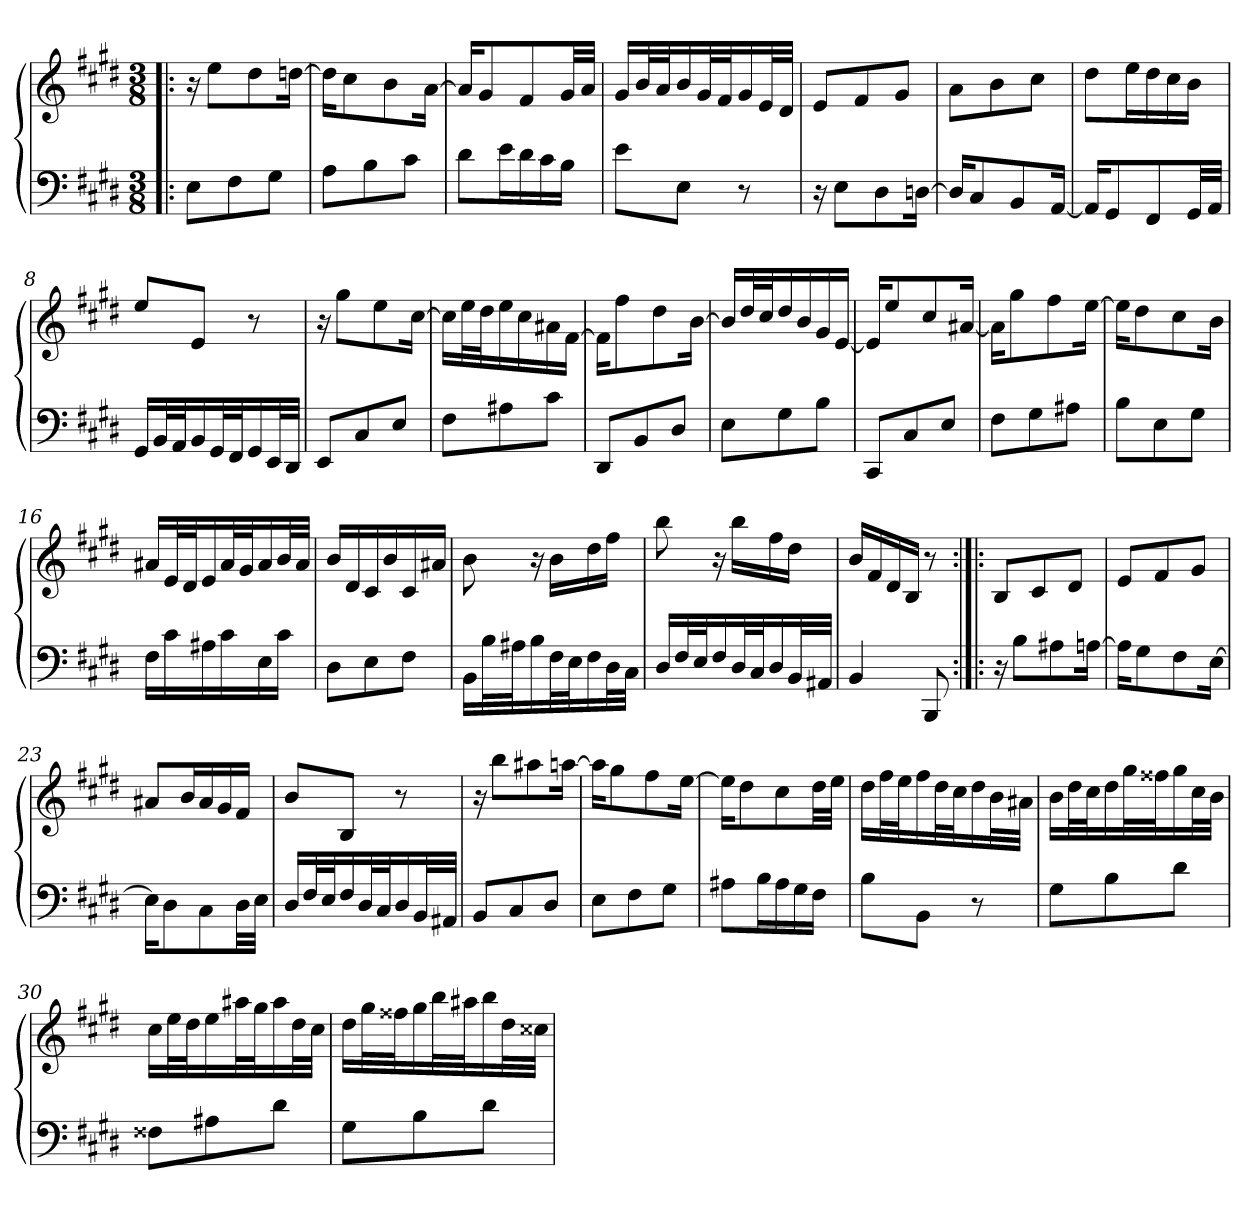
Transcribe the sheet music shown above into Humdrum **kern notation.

**kern	**kern
*part1	*part1
*staff2	*staff1
*clefF4	*clefG2
*k[f#c#g#d#]	*k[f#c#g#d#]
*E:	*E:
*M3/8	*M3/8
=!|:	=!|:
8EL	16r
.	8eeL
8F#	.
.	8dd#
8G#J	.
.	[16ddnJk
=2	=2
8AL	16ddKL]
.	8cc#
8B	.
.	8b
8c#J	.
.	[16aJk
=3	=3
8d#L	16aKL]
.	8g#
16eL	.
16d#	8f#
16c#	.
16BJJ	32g#LL
.	32aJJJ
=4	=4
8eL	16g#LL
.	32bL
.	32aJ
8EJ	16b
.	32g#L
.	32f#J
8r	16g#
.	32eL
.	32d#JJJ
=5	=5
16r	8eL
8EL	.
.	8f#
8D#	.
.	8g#J
[16DnJk	.
=6	=6
16DKL]	8aL
8C#	.
.	8b
8BB	.
.	8cc#J
[16AAJk	.
=7	=7
16AAKL]	8dd#L
8GG#	.
.	16eeL
8FF#	16dd#
.	16cc#
32GG#LL	16bJJ
32AAJJJ	.
=8	=8
16GG#LL	8eeL
32BBL	.
32AAJ	.
16BB	8eJ
32GG#L	.
32FF#J	.
16GG#	8r
32EEL	.
32DD#JJJ	.
=9	=9
8EEL	16r
.	8gg#L
8C#	.
.	8ee
8EJ	.
.	[16cc#Jk
=10	=10
8F#L	16cc#LL]
.	32eeL
.	32dd#J
8A#X	16ee
.	16cc#
8c#J	16a#X
.	[16f#JJ
=11	=11
8DD#L	16f#KL]
.	8ff#
8BB	.
.	8dd#
8D#J	.
.	[16bJk
=12	=12
8EL	16bLL]
.	32dd#L
.	32cc#J
8G#	16dd#
.	16b
8BJ	16g#
.	[16eJJ
=13	=13
8CC#L	16eKL]
.	8ee
8C#	.
.	8cc#
8EJ	.
.	[16a#XJk
=14	=14
8F#L	16a#KL]
.	8gg#
8G#	.
.	8ff#
8A#XJ	.
.	[16eeJk
=15	=15
8BL	16eeKL]
.	8dd#
8E	.
.	8cc#
8G#J	.
.	16bJk
=16	=16
16F#LL	16a#XLL
16c#	32eL
.	32d#J
16A#X	16e
16c#	32a#L
.	32g#J
16E	16a#
16c#JJ	32bL
.	32a#JJJ
=17	=17
8D#L	16bLL
.	16d#
8E	16c#
.	16b
8F#J	16c#
.	16a#XJJ
=18	=18
16BBLL	8b
32BL	.
32A#XJ	.
16B	16r
32F#L	16bLL
32EJ	.
16F#	16dd#
32D#L	16ff#JJ
32C#JJJ	.
=19	=19
16D#LL	8bb
32F#L	.
32EJ	.
16F#	16r
32D#L	16bbLL
32C#J	.
16D#	16ff#
32BBL	16dd#JJ
32AA#XJJJ	.
=20	=20
4BB	16bLL
.	16f#
.	16d#
.	16BJJ
8BBB	8r
=:|!|:	=:|!|:
16r	8BL
8BL	.
.	8c#
8A#X	.
.	8d#J
[16AnJk	.
=22	=22
16AKL]	8eL
8G#	.
.	8f#
8F#	.
.	8g#J
[16EJk	.
=23	=23
16EKL]	8a#XL
8D#	.
.	16bL
8C#	16a#
.	16g#
32D#LL	16f#JJ
32EJJJ	.
=24	=24
16D#LL	8bL
32F#L	.
32EJ	.
16F#	8BJ
32D#L	.
32C#J	.
16D#	8r
32BBL	.
32AA#XJJJ	.
=25	=25
8BBL	16r
.	8bbL
8C#	.
.	8aa#X
8D#J	.
.	[16aanJk
=26	=26
8EL	16aaKL]
.	8gg#
8F#	.
.	8ff#
8G#J	.
.	[16eeJk
=27	=27
8A#XL	16eeKL]
.	8dd#
16BL	.
16A#	8cc#
16G#	.
16F#JJ	32dd#LL
.	32eeJJJ
=28	=28
8BL	16dd#LL
.	32ff#L
.	32eeJ
8BBJ	16ff#
.	32dd#L
.	32cc#J
8r	16dd#
.	32bL
.	32a#XJJJ
=29	=29
8G#L	16bLL
.	32dd#L
.	32cc#J
8B	16dd#
.	32gg#L
.	32ff##XJ
8d#J	16gg#
.	32cc#L
.	32bJJJ
=30	=30
8F##XL	16cc#LL
.	32eeL
.	32dd#J
8A#X	16ee
.	32aa#XL
.	32gg#J
8d#J	16aa#
.	32dd#L
.	32cc#JJJ
=31	=31
8G#L	16dd#LL
.	32gg#L
.	32ff##XJ
8B	16gg#
.	32bbL
.	32aa#XJ
8d#J	16bb
.	32dd#L
.	32cc##XJJJ
=	=
*-	*-
